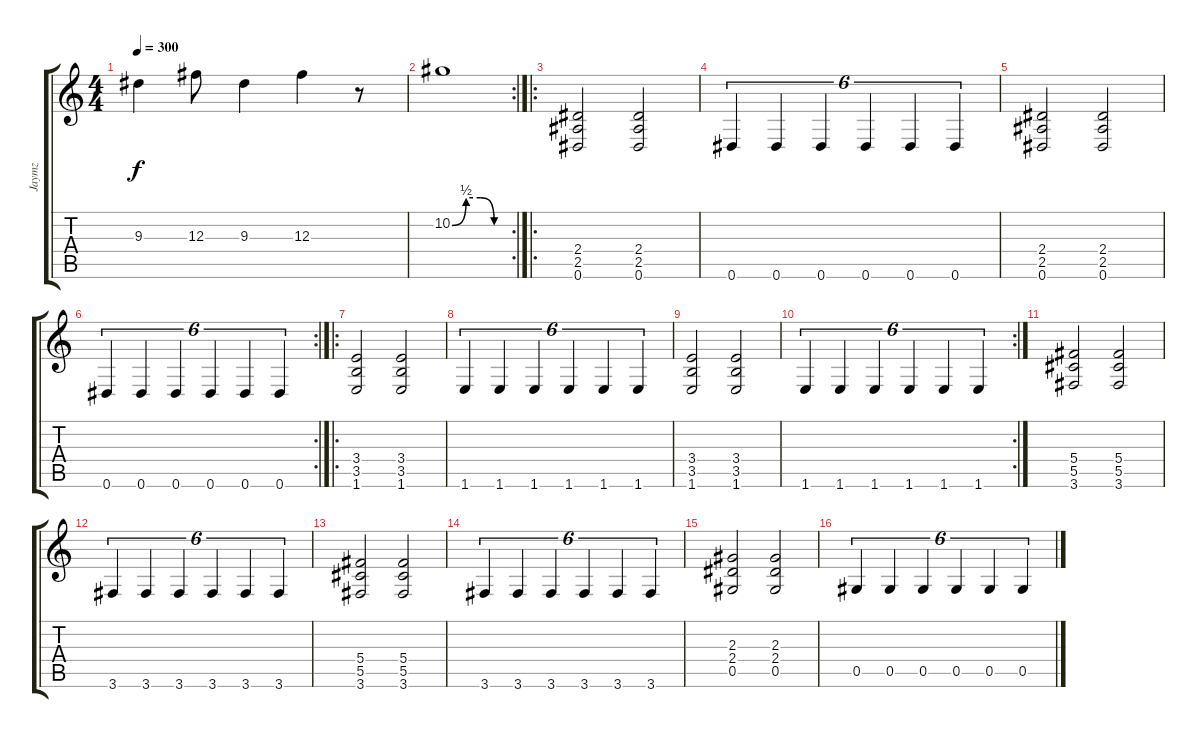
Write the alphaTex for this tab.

\track ("Jaymz" "Jaymz") {instrument overdrivenguitar}
\staff {score tabs}
\tuning (Eb4 Bb3 Gb3 Db3 Ab2 Eb2) {hide}
\ts (4 4)
\tempo 300
\clef g2
\ks c
9.3.4{dy f} 12.3.8 9.3.4 12.3.4 r.8 |
\rc 2
10.2{be (custom 0 0 15 2 30 2 45 0 60 0)}.1 |
\ro
(2.4 2.5 0.6).2 (2.4 2.5 0.6).2 |
0.6.4{tu (6 4)} 0.6.4{tu (6 4)} 0.6.4{tu (6 4)} 0.6.4{tu (6 4)} 0.6.4{tu (6 4)} 0.6.4{tu (6 4)} |
(2.4 2.5 0.6).2 (2.4 2.5 0.6).2 |
\rc 2
0.6.4{tu (6 4)} 0.6.4{tu (6 4)} 0.6.4{tu (6 4)} 0.6.4{tu (6 4)} 0.6.4{tu (6 4)} 0.6.4{tu (6 4)} |
\ro
(3.4 3.5 1.6).2 (3.4 3.5 1.6).2 |
1.6.4{tu (6 4)} 1.6.4{tu (6 4)} 1.6.4{tu (6 4)} 1.6.4{tu (6 4)} 1.6.4{tu (6 4)} 1.6.4{tu (6 4)} |
(3.4 3.5 1.6).2 (3.4 3.5 1.6).2 |
\rc 2
1.6.4{tu (6 4)} 1.6.4{tu (6 4)} 1.6.4{tu (6 4)} 1.6.4{tu (6 4)} 1.6.4{tu (6 4)} 1.6.4{tu (6 4)} |
(5.4 5.5 3.6).2 (5.4 5.5 3.6).2 |
3.6.4{tu (6 4)} 3.6.4{tu (6 4)} 3.6.4{tu (6 4)} 3.6.4{tu (6 4)} 3.6.4{tu (6 4)} 3.6.4{tu (6 4)} |
(5.4 5.5 3.6).2 (5.4 5.5 3.6).2 |
3.6.4{tu (6 4)} 3.6.4{tu (6 4)} 3.6.4{tu (6 4)} 3.6.4{tu (6 4)} 3.6.4{tu (6 4)} 3.6.4{tu (6 4)} |
(2.3 2.4 0.5).2 (2.3 2.4 0.5).2 |
0.5.4{tu (6 4)} 0.5.4{tu (6 4)} 0.5.4{tu (6 4)} 0.5.4{tu (6 4)} 0.5.4{tu (6 4)} 0.5.4{tu (6 4)}
